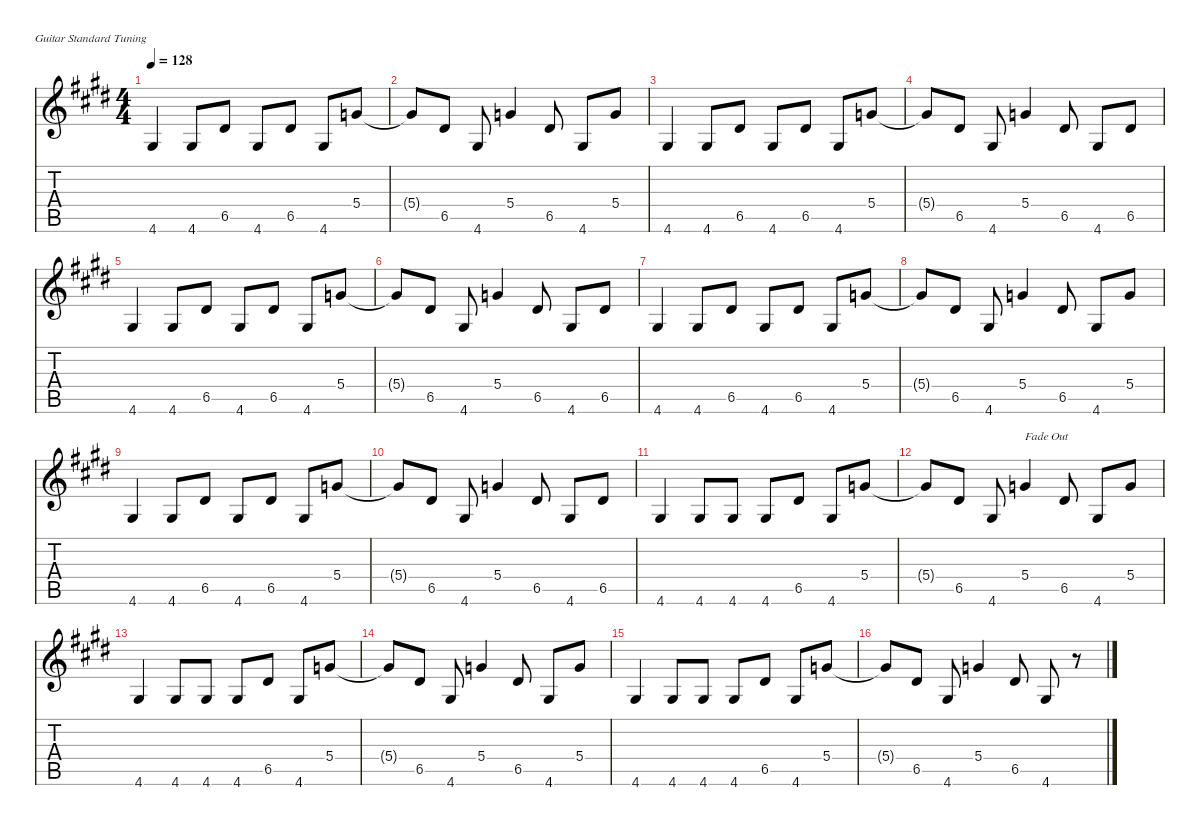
\defaultSystemsLayout 4
\hideDynamics
\bracketExtendMode nobrackets
\singleTrackTrackNamePolicy hidden
\otherSystemsTrackNameOrientation horizontal
\track ("Acoustic Guitar" "s.guit.") {defaultSystemsLayout 8 instrument acousticguitarsteel}
\staff {score tabs}
\tuning (E4 B3 G3 D3 A2 E2)
\ts (4 4)
\tempo 128
\clef g2
\ks e
4.6{acc #}.4{dy f beam Up} 4.6{acc #}.8{beam Up} 6.5{acc #}.8{beam Up} 4.6{acc #}.8{beam Up} 6.5{acc #}.8{beam Up} 4.6{acc #}.8{beam Up} 5.4{acc forcenatural}.8{beam Up} |
5.4{t acc forcenatural}.8{beam Up} 6.5{acc #}.8{beam Up} 4.6{acc #}.8{beam Up} 5.4{acc forcenatural}.4{beam Up} 6.5{acc #}.8{beam Up} 4.6{acc #}.8{beam Up} 5.4{acc forcenatural}.8{beam Up} |
4.6{acc #}.4{beam Up} 4.6{acc #}.8{beam Up} 6.5{acc #}.8{beam Up} 4.6{acc #}.8{beam Up} 6.5{acc #}.8{beam Up} 4.6{acc #}.8{beam Up} 5.4{acc forcenatural}.8{beam Up} |
5.4{t acc forcenatural}.8{beam Up} 6.5{acc #}.8{beam Up} 4.6{acc #}.8{beam Up} 5.4{acc forcenatural}.4{beam Up} 6.5{acc #}.8{beam Up} 4.6{acc #}.8{beam Up} 6.5{acc #}.8{beam Up} |
4.6{acc #}.4{beam Up} 4.6{acc #}.8{beam Up} 6.5{acc #}.8{beam Up} 4.6{acc #}.8{beam Up} 6.5{acc #}.8{beam Up} 4.6{acc #}.8{beam Up} 5.4{acc forcenatural}.8{beam Up} |
5.4{t acc forcenatural}.8{beam Up} 6.5{acc #}.8{beam Up} 4.6{acc #}.8{beam Up} 5.4{acc forcenatural}.4{beam Up} 6.5{acc #}.8{beam Up} 4.6{acc #}.8{beam Up} 6.5{acc #}.8{beam Up} |
4.6{acc #}.4{beam Up} 4.6{acc #}.8{beam Up} 6.5{acc #}.8{beam Up} 4.6{acc #}.8{beam Up} 6.5{acc #}.8{beam Up} 4.6{acc #}.8{beam Up} 5.4{acc forcenatural}.8{beam Up} |
5.4{t acc forcenatural}.8{beam Up} 6.5{acc #}.8{beam Up} 4.6{acc #}.8{beam Up} 5.4{acc forcenatural}.4{beam Up} 6.5{acc #}.8{beam Up} 4.6{acc #}.8{beam Up} 5.4{acc forcenatural}.8{beam Up} |
4.6{acc #}.4{beam Up} 4.6{acc #}.8{beam Up} 6.5{acc #}.8{beam Up} 4.6{acc #}.8{beam Up} 6.5{acc #}.8{beam Up} 4.6{acc #}.8{beam Up} 5.4{acc forcenatural}.8{beam Up} |
5.4{t acc forcenatural}.8{beam Up} 6.5{acc #}.8{beam Up} 4.6{acc #}.8{beam Up} 5.4{acc forcenatural}.4{beam Up} 6.5{acc #}.8{beam Up} 4.6{acc #}.8{beam Up} 6.5{acc #}.8{beam Up} |
4.6{acc #}.4{beam Up} 4.6{acc #}.8{beam Up} 4.6{acc #}.8{beam Up} 4.6{acc #}.8{beam Up} 6.5{acc #}.8{beam Up} 4.6{acc #}.8{beam Up} 5.4{acc forcenatural}.8{beam Up} |
5.4{t acc forcenatural}.8{beam Up} 6.5{acc #}.8{beam Up} 4.6{acc #}.8{beam Up} 5.4{acc forcenatural}.4{txt "Fade Out" beam Up} 6.5{acc #}.8{beam Up} 4.6{acc #}.8{beam Up} 5.4{acc forcenatural}.8{beam Up} |
4.6{acc #}.4{beam Up} 4.6{acc #}.8{beam Up} 4.6{acc #}.8{beam Up} 4.6{acc #}.8{beam Up} 6.5{acc #}.8{beam Up} 4.6{acc #}.8{beam Up} 5.4{acc forcenatural}.8{beam Up} |
5.4{t acc forcenatural}.8{beam Up} 6.5{acc #}.8{beam Up} 4.6{acc #}.8{beam Up} 5.4{acc forcenatural}.4{beam Up} 6.5{acc #}.8{beam Up} 4.6{acc #}.8{beam Up} 5.4{acc forcenatural}.8{beam Up} |
4.6{acc #}.4{beam Up} 4.6{acc #}.8{beam Up} 4.6{acc #}.8{beam Up} 4.6{acc #}.8{beam Up} 6.5{acc #}.8{beam Up} 4.6{acc #}.8{beam Up} 5.4{acc forcenatural}.8{beam Up} |
5.4{t acc forcenatural}.8{beam Up} 6.5{acc #}.8{beam Up} 4.6{acc #}.8{beam Up} 5.4{acc forcenatural}.4{beam Up} 6.5{acc #}.8{beam Up} 4.6{acc #}.8{beam Up} r.8{beam Up}
